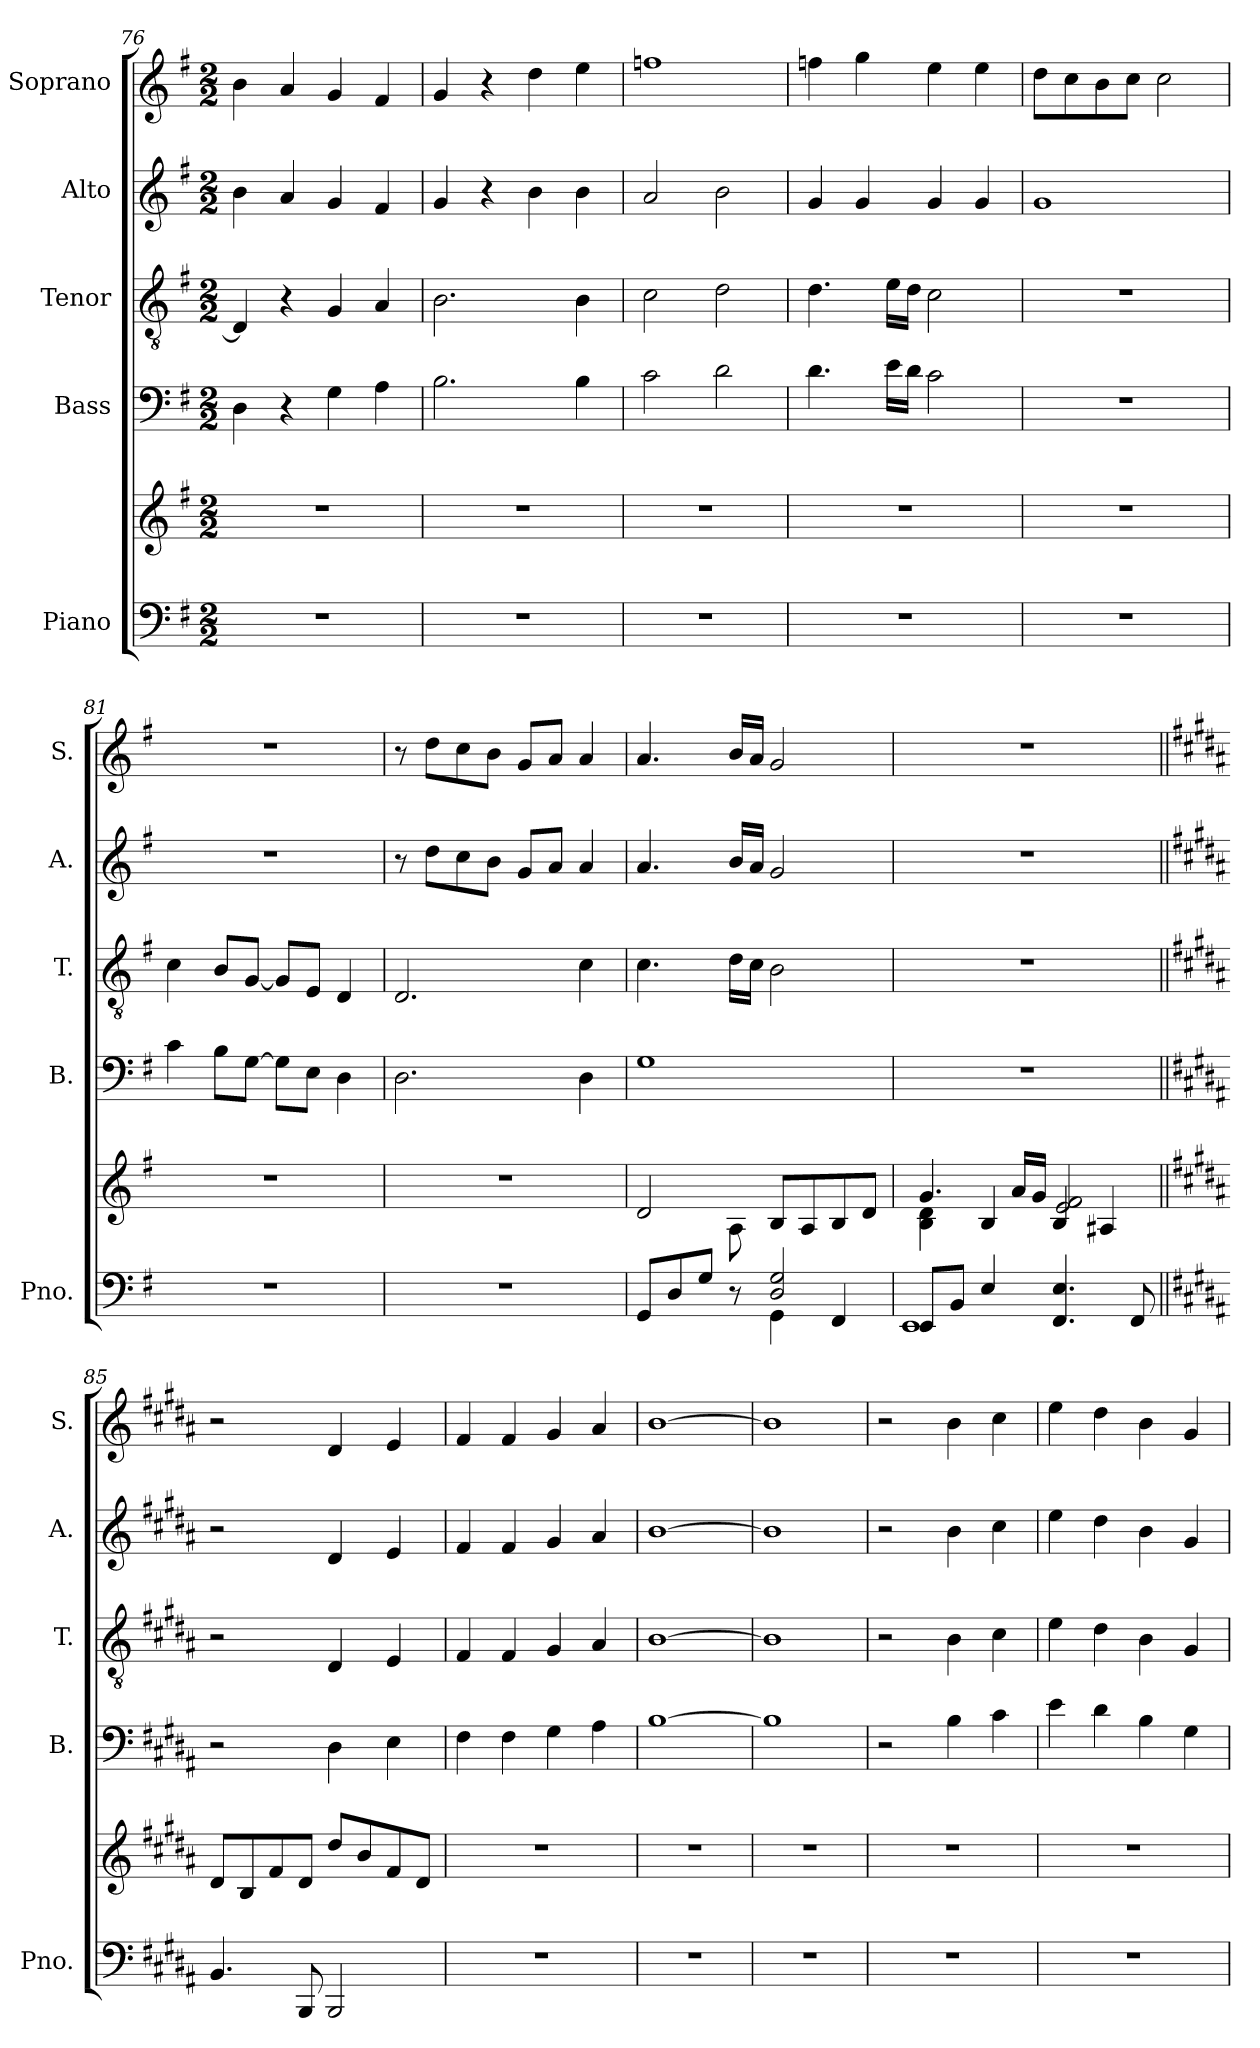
**kern	**kern	**kern	**kern	**kern	**kern
*part5	*part5	*part4	*part3	*part2	*part1
*staff6	*staff5	*staff4	*staff3	*staff2	*staff1
*I"Piano	*	*I"Bass	*I"Tenor	*I"Alto	*I"Soprano
*I'Pno.	*	*I'B.	*I'T.	*I'A.	*I'S.
*clefF4	*clefG2	*clefF4	*clefGv2	*clefG2	*clefG2
*k[f#]	*k[f#]	*k[f#]	*k[f#]	*k[f#]	*k[f#]
*M2/2	*M2/2	*M2/2	*M2/2	*M2/2	*M2/2
=76	=76	=76	=76	=76	=76
1r	1r	4D\	4D/]	4b\	4b\
.	.	4r	4r	4a/	4a/
.	.	4G\	4G/	4g/	4g/
.	.	4A\	4A/	4f#/	4f#/
=77	=77	=77	=77	=77	=77
1r	1r	2.B\	2.B\	4g/	4g/
.	.	.	.	4r	4r
.	.	.	.	4b\	4dd\
.	.	4B\	4B\	4b\	4ee\
=78	=78	=78	=78	=78	=78
1r	1r	2c\	2c\	2a/	1ffn
.	.	2d\	2d\	2b\	.
=79	=79	=79	=79	=79	=79
1r	1r	4.d\	4.d\	4g/	4ffn\
.	.	.	.	4g/	4gg\
.	.	16e\LL	16e\LL	.	.
.	.	16d\JJ	16d\JJ	.	.
.	.	2c\	2c\	4g/	4ee\
.	.	.	.	4g/	4ee\
=80	=80	=80	=80	=80	=80
1r	1r	1r	1r	1g	8dd\L
.	.	.	.	.	8cc\
.	.	.	.	.	8b\
.	.	.	.	.	8cc\J
.	.	.	.	.	2cc\
!!LO:PB:g=z
=81	=81	=81	=81	=81	=81
1r	1r	4c\	4c\	1r	1r
.	.	8B\L	8B/L	.	.
.	.	[8G\J	[8G/J	.	.
.	.	8G\L]	8G/L]	.	.
.	.	8E\J	8E/J	.	.
.	.	4D\	4D/	.	.
=82	=82	=82	=82	=82	=82
1r	1r	2.D\	2.D/	8r	8r
.	.	.	.	8dd\L	8dd\L
.	.	.	.	8cc\	8cc\
.	.	.	.	8b\J	8b\J
.	.	.	.	8g/L	8g/L
.	.	.	.	8a/J	8a/J
.	.	4D\	4c\	4a/	4a/
=83	=83	=83	=83	=83	=83
*^	*^	*	*	*	*
8GG/L	2ryy	2d/	4.ryy	1G	4.c\	4.a/	4.a/
8D/	.	.	.	.	.	.	.
8G/J	.	.	.	.	.	.	.
8r	.	.	8A\	.	16d\LL	16b/LL	16b/LL
.	.	.	.	.	16c\JJ	16a/JJ	16a/JJ
4GG\	2D/ 2G/	8B/L	2ryy	.	2B\	2g/	2g/
.	.	8A/	.	.	.	.	.
4FF#/	.	8B/	.	.	.	.	.
.	.	8d/J	.	.	.	.	.
=84	=84	=84	=84	=84	=84	=84	=84
8EE/L	1EE	4B\ 4d\	4.g/	1r	1r	1r	1r
8BB/J	.	.	.	.	.	.	.
4E/	.	4B/	.	.	.	.	.
.	.	.	16a/LL	.	.	.	.
.	.	.	16g/JJ	.	.	.	.
4.FF#/ 4.E/	.	4B/	2e/ 2f#/	.	.	.	.
.	.	4A#X/	.	.	.	.	.
8FF#/	.	.	.	.	.	.	.
*v	*v	*	*	*	*	*	*
*	*v	*v	*	*	*	*
!!LO:LB:g=z
=85||	=85||	=85||	=85||	=85||	=85||
*k[f#c#g#d#a#]	*k[f#c#g#d#a#]	*k[f#c#g#d#a#]	*k[f#c#g#d#a#]	*k[f#c#g#d#a#]	*k[f#c#g#d#a#]
4.BB/	8d#/L	2r	2r	2r	2r
.	8B/	.	.	.	.
.	8f#/	.	.	.	.
8BBB/	8d#/J	.	.	.	.
2BBB/	8dd#/L	4D#\	4D#/	4d#/	4d#/
.	8b/	.	.	.	.
.	8f#/	4E\	4E/	4e/	4e/
.	8d#/J	.	.	.	.
=86	=86	=86	=86	=86	=86
1r	1r	4F#\	4F#/	4f#/	4f#/
.	.	4F#\	4F#/	4f#/	4f#/
.	.	4G#\	4G#/	4g#/	4g#/
.	.	4A#\	4A#/	4a#/	4a#/
=87	=87	=87	=87	=87	=87
1r	1r	[1B	[1B	[1b	[1b
=88	=88	=88	=88	=88	=88
1r	1r	1B]	1B]	1b]	1b]
=89	=89	=89	=89	=89	=89
1r	1r	2r	2r	2r	2r
.	.	4B\	4B\	4b\	4b\
.	.	4c#\	4c#\	4cc#\	4cc#\
=90	=90	=90	=90	=90	=90
1r	1r	4e\	4e\	4ee\	4ee\
.	.	4d#\	4d#\	4dd#\	4dd#\
.	.	4B\	4B\	4b\	4b\
.	.	4G#\	4G#/	4g#/	4g#/
=	=	=	=	=	=
*-	*-	*-	*-	*-	*-
